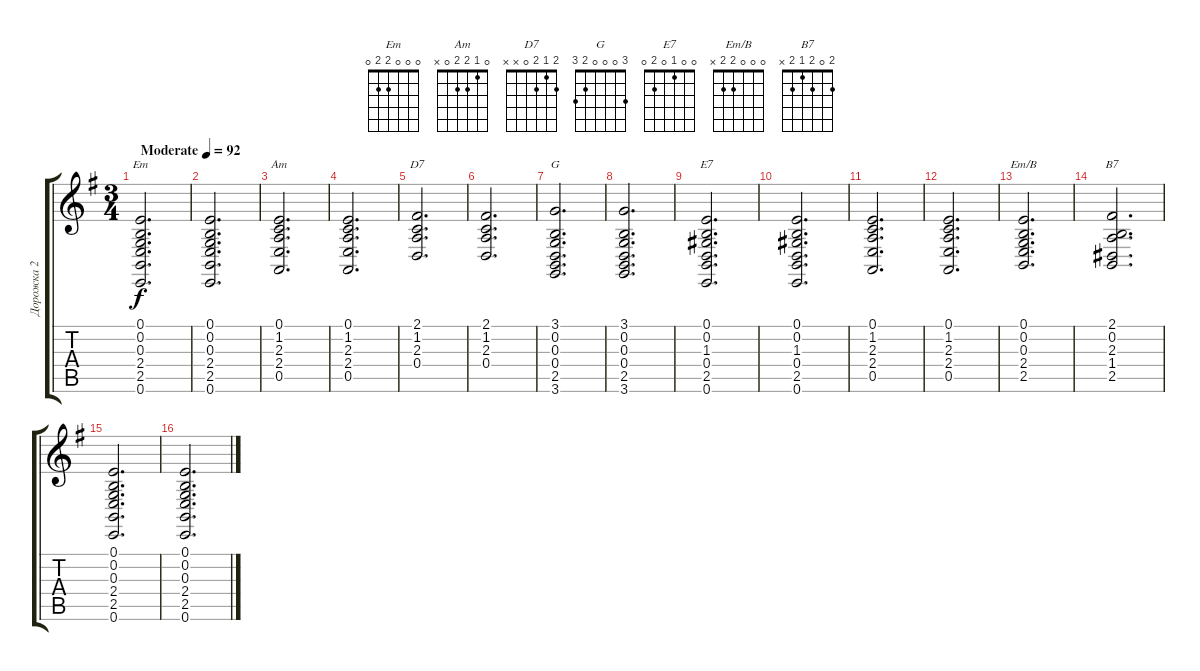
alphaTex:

\track ("Дорожка 2" "Дорожка 2") {instrument stringensemble1}
\staff {score tabs}
\tuning (E4 B3 G3 D3 A2 E2) {hide}
\chord ("Em" 0 0 0 2 2 0)
\chord ("Am" 0 1 2 2 0 x)
\chord ("D7" 2 1 2 0 x x)
\chord ("G" 3 0 0 0 2 3)
\chord ("E7" 0 0 1 0 2 0)
\chord ("Em/B" 0 0 0 2 2 x)
\chord ("B7" 2 0 2 1 2 x)
\ts (3 4)
\tempo (92 "Moderate")
\clef g2
\ks g
(0.1 0.2 0.3 2.4 2.5 0.6).2{d ch "Em" dy f instrument stringensemble1} |
(0.1 0.2 0.3 2.4 2.5 0.6).2{d} |
(0.1 1.2 2.3 2.4 0.5).2{d ch "Am"} |
(0.1 1.2 2.3 2.4 0.5).2{d} |
(2.1 1.2 2.3 0.4).2{d ch "D7"} |
(2.1 1.2 2.3 0.4).2{d} |
(3.1 0.2 0.3 0.4 2.5 3.6).2{d ch "G"} |
(3.1 0.2 0.3 0.4 2.5 3.6).2{d} |
(0.1 0.2 1.3 0.4 2.5 0.6).2{d ch "E7"} |
(0.1 0.2 1.3 0.4 2.5 0.6).2{d} |
(0.1 1.2 2.3 2.4 0.5).2{d} |
(0.1 1.2 2.3 2.4 0.5).2{d} |
(0.1 0.2 0.3 2.4 2.5).2{d ch "Em/B"} |
(2.1 0.2 2.3 1.4 2.5).2{d ch "B7"} |
(0.1 0.2 0.3 2.4 2.5 0.6).2{d} |
(0.1 0.2 0.3 2.4 2.5 0.6).2{d}
